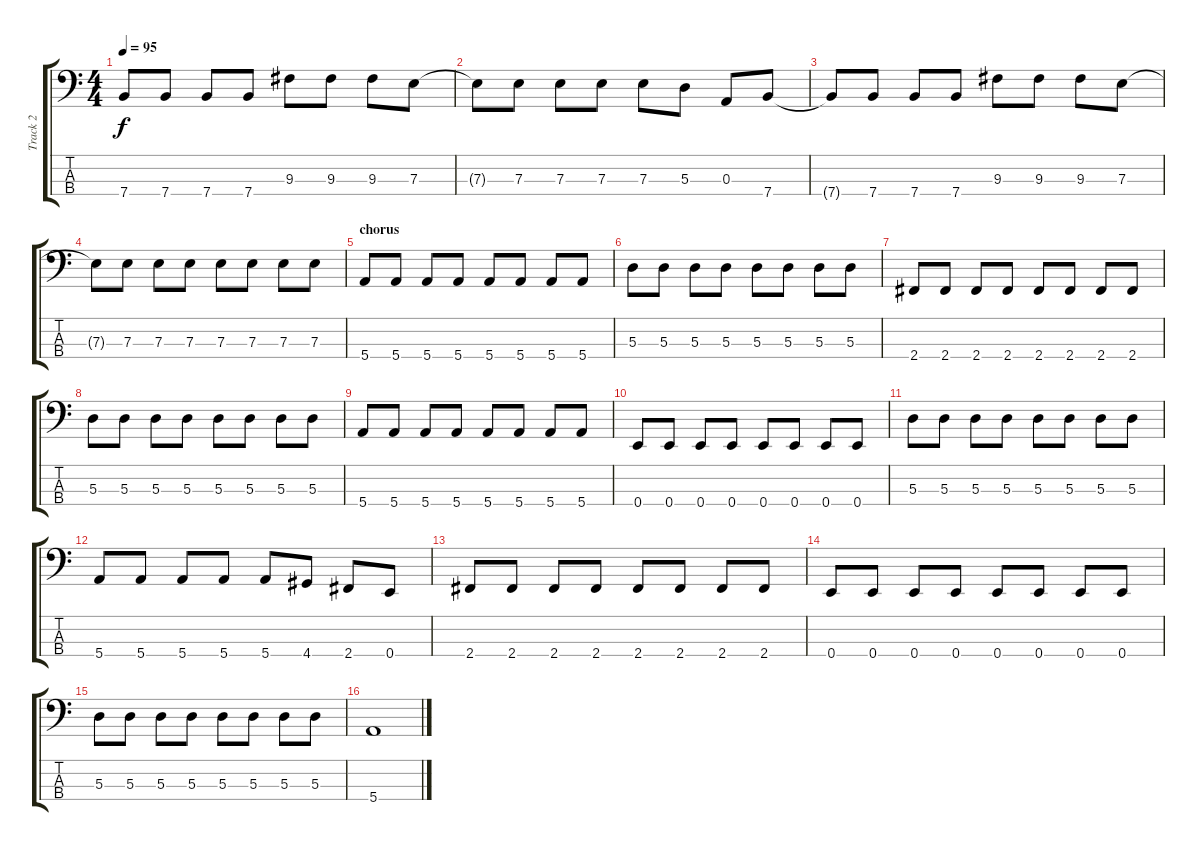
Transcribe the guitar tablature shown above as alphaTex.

\track ("Track 2" "Track 2") {instrument electricbassfinger}
\staff {score tabs}
\tuning (G2 D2 A1 E1) {hide}
\ts (4 4)
\tempo 95
\clef f4
\ks c
7.4.8{dy f} 7.4.8 7.4.8 7.4.8 9.3.8 9.3.8 9.3.8 7.3.8 |
7.3{t}.8 7.3.8 7.3.8 7.3.8 7.3.8 5.3.8 0.3.8 7.4.8 |
7.4{t}.8 7.4.8 7.4.8 7.4.8 9.3.8 9.3.8 9.3.8 7.3.8 |
7.3{t}.8 7.3.8 7.3.8 7.3.8 7.3.8 7.3.8 7.3.8 7.3.8 |
\section ("" "chorus")
5.4.8 5.4.8 5.4.8 5.4.8 5.4.8 5.4.8 5.4.8 5.4.8 |
5.3.8 5.3.8 5.3.8 5.3.8 5.3.8 5.3.8 5.3.8 5.3.8 |
2.4.8 2.4.8 2.4.8 2.4.8 2.4.8 2.4.8 2.4.8 2.4.8 |
5.3.8 5.3.8 5.3.8 5.3.8 5.3.8 5.3.8 5.3.8 5.3.8 |
5.4.8 5.4.8 5.4.8 5.4.8 5.4.8 5.4.8 5.4.8 5.4.8 |
0.4.8 0.4.8 0.4.8 0.4.8 0.4.8 0.4.8 0.4.8 0.4.8 |
5.3.8 5.3.8 5.3.8 5.3.8 5.3.8 5.3.8 5.3.8 5.3.8 |
5.4.8 5.4.8 5.4.8 5.4.8 5.4.8 4.4.8 2.4.8 0.4.8 |
2.4.8 2.4.8 2.4.8 2.4.8 2.4.8 2.4.8 2.4.8 2.4.8 |
0.4.8 0.4.8 0.4.8 0.4.8 0.4.8 0.4.8 0.4.8 0.4.8 |
5.3.8 5.3.8 5.3.8 5.3.8 5.3.8 5.3.8 5.3.8 5.3.8 |
5.4.1
